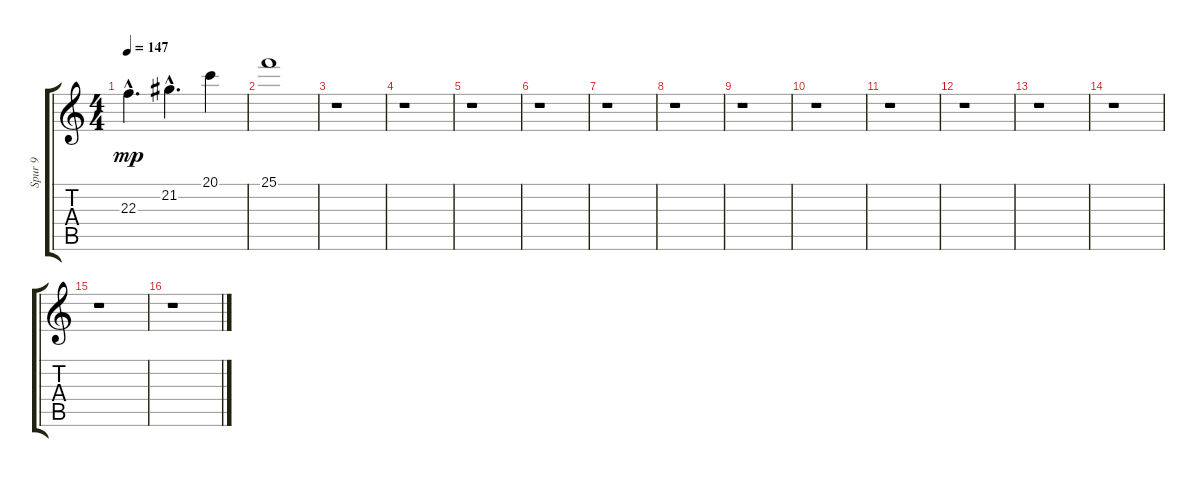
\track ("Spur 9" "Spur 9") {instrument frenchhorn}
\staff {score tabs}
\tuning (E4 B3 G3 D3 A2 E2) {hide}
\ts (4 4)
\tempo 147
\clef g2
\ks c
22.3{hac}.4{d dy mp} 21.2{hac}.4{d} 20.1.4 |
25.1.1 |
r.1 |
r.1 |
r.1 |
r.1 |
r.1 |
r.1 |
r.1 |
r.1 |
r.1 |
r.1 |
r.1 |
r.1 |
r.1 |
r.1
